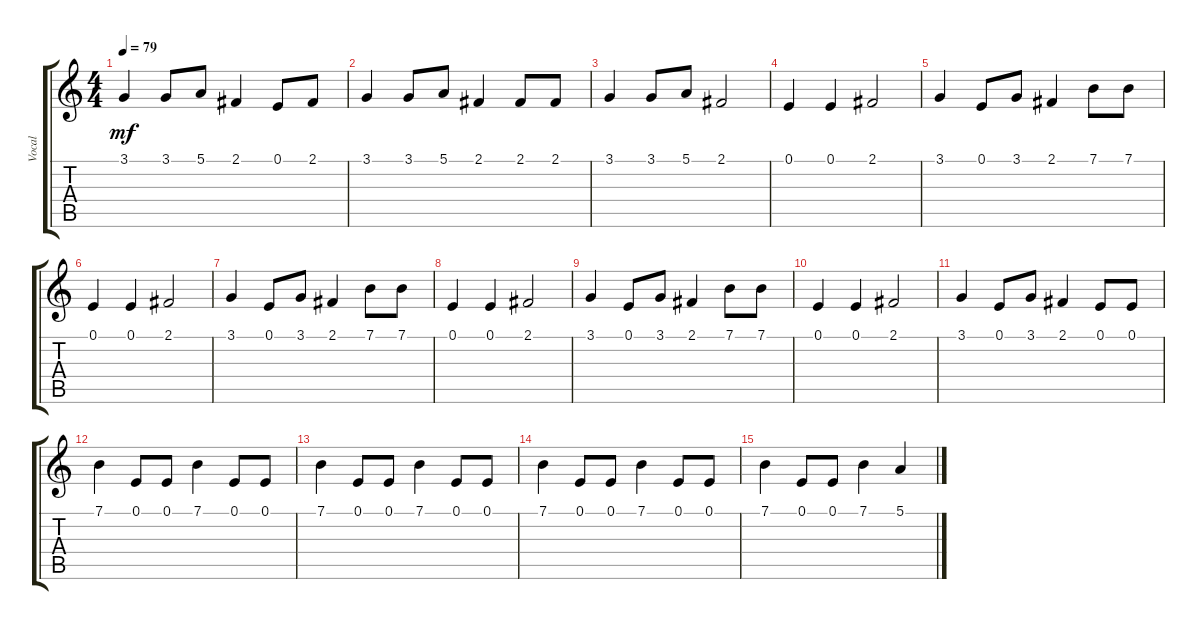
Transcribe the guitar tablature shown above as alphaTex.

\track ("Vocal" "Vocal") {instrument shanai}
\staff {score tabs}
\tuning (E4 B3 G3 D3 A2 E2) {hide}
\ts (4 4)
\tempo 79
\clef g2
\ks c
3.1.4{dy mf} 3.1.8 5.1.8 2.1.4 0.1.8 2.1.8 |
3.1.4 3.1.8 5.1.8 2.1.4 2.1.8 2.1.8 |
3.1.4 3.1.8 5.1.8 2.1.2 |
0.1.4 0.1.4 2.1.2 |
3.1.4 0.1.8 3.1.8 2.1.4 7.1.8 7.1.8 |
0.1.4 0.1.4 2.1.2 |
3.1.4 0.1.8 3.1.8 2.1.4 7.1.8 7.1.8 |
0.1.4 0.1.4 2.1.2 |
3.1.4 0.1.8 3.1.8 2.1.4 7.1.8 7.1.8 |
0.1.4 0.1.4 2.1.2 |
3.1.4 0.1.8 3.1.8 2.1.4 0.1.8 0.1.8 |
7.1.4 0.1.8 0.1.8 7.1.4 0.1.8 0.1.8 |
7.1.4 0.1.8 0.1.8 7.1.4 0.1.8 0.1.8 |
7.1.4 0.1.8 0.1.8 7.1.4 0.1.8 0.1.8 |
7.1.4 0.1.8 0.1.8 7.1.4 5.1.4
